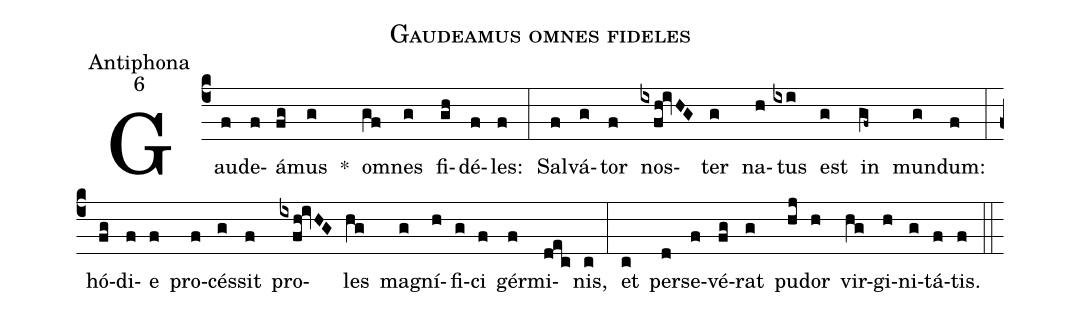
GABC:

name:Gaudeamus omnes fideles;
office-part:Antiphona;
mode:6;
%%
(c4)Gau(f)de(f)á(fg)mus(g) *() om(gf)nes(g) fi(gh)dé(f)les:(f) (:) Sal(f)vá(g)tor(f) nos(ixfh@ivHG)ter(g) na(h)tus(ixi) est(g) in(gf~) mun(g)dum:(f) (:) hó(fg)di(f)e(f) pro(f)cés(g)sit(f) pro(ixfh@ivHG)les(hg) ma(g)gní(h)fi(g)ci(f) gér(f)mi(dec)nis,(c) (:) et(c) per(d)se(f)vé(fg)rat(g) pu(hj)dor(h) vir(hg)gi(h)ni(g)tá(f)tis.(f) (::)
